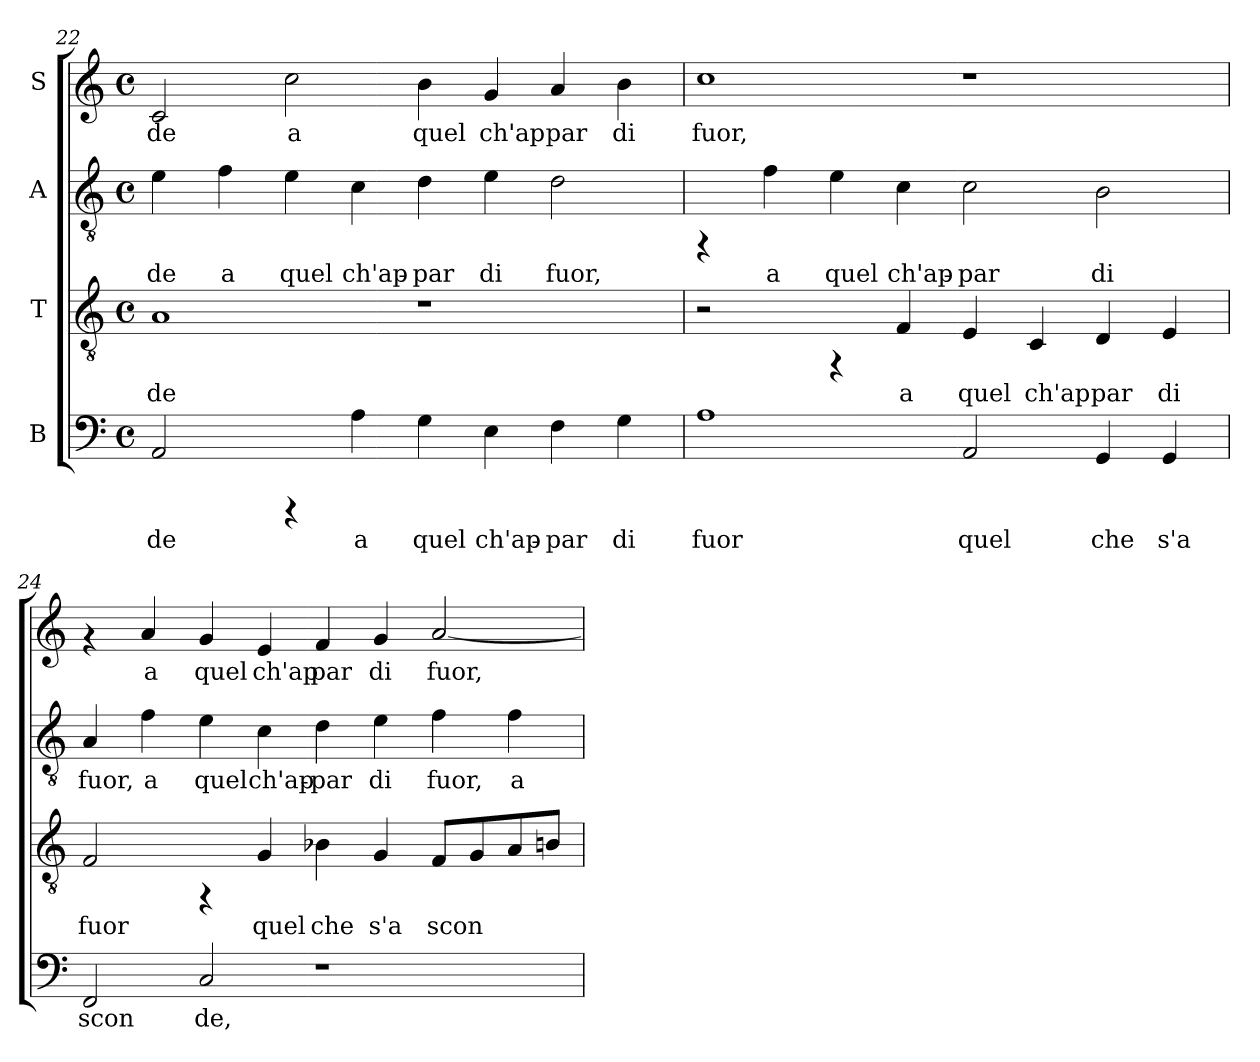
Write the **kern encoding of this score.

**kern	**text	**kern	**text	**kern	**text	**kern	**text
*part4	*part4	*part3	*part3	*part2	*part2	*part1	*part1
*staff4	*staff4	*staff3	*staff3	*staff2	*staff2	*staff1	*staff1
*I"B	*	*I"T	*	*I"A	*	*I"S	*
*clefF4	*	*clefGv2	*	*clefGv2	*	*clefG2	*
*k[]	*	*k[]	*	*k[]	*	*k[]	*
*C:	*	*C:	*	*C:	*	*C:	*
*M4/4	*	*M4/4	*	*M4/4	*	*M4/4	*
*met(c)	*	*met(c)	*	*met(c)	*	*met(c)	*
=22	=22	=22	=22	=22	=22	=22	=22
!	!LO:LY:b:cj	!	!LO:LY:b:cj	!	!LO:LY:b:cj	!	!LO:LY:b:cj
2AA/	-de	1A	-de	4e\	-de	2c/	de
!	!	!	!	!	!LO:LY:b:cj	!	!
.	.	.	.	4f\	a	.	.
!	!	!	!	!	!LO:LY:b:cj	!	!LO:LY:b:cj
4rCCC	.	.	.	4e\	quel	2cc\	a
!	!LO:LY:b:cj	!	!	!	!LO:LY:b:cj	!	!
4A\	a	.	.	4c\	ch'ap-	.	.
!	!LO:LY:b:cj	!	!	!	!LO:LY:b:cj	!	!LO:LY:b:cj
4G\	quel	1r	.	4d\	-par	4b\	quel
!	!LO:LY:b:cj	!	!	!	!LO:LY:b:cj	!	!LO:LY:b:cj
4E\	ch'ap-	.	.	4e\	di	4g/	ch'ap
!	!LO:LY:b:cj	!	!	!	!LO:LY:b:cj	!	!LO:LY:b:cj
4F\	-par	.	.	2d\	fuor,	4a/	par
!	!LO:LY:b:cj	!	!	!	!	!	!LO:LY:b:cj
4G\	di	.	.	.	.	4b\	di
!!LO:LB:g=z
=23	=23	=23	=23	=23	=23	=23	=23
!	!LO:LY:b:cj	!	!	!	!	!	!LO:LY:b:cj
1A	fuor	2r	.	4rFF	.	1cc	fuor,
!	!	!	!	!	!LO:LY:b:cj	!	!
.	.	.	.	4f\	a	.	.
!	!	!	!	!	!LO:LY:b:cj	!	!
.	.	4rFF	.	4e\	quel	.	.
!	!	!	!LO:LY:b:cj	!	!LO:LY:b:cj	!	!
.	.	4F/	a	4c\	ch'ap-	.	.
!	!LO:LY:b:cj	!	!LO:LY:b:cj	!	!LO:LY:b:cj	!	!
2AA/	quel	4E/	quel	2c\	-par	1r	.
!	!	!	!LO:LY:b:cj	!	!	!	!
.	.	4C/	ch'ap	.	.	.	.
!	!LO:LY:b:cj	!	!LO:LY:b:cj	!	!LO:LY:b:cj	!	!
4GG/	che	4D/	par	2B\	di	.	.
!	!LO:LY:b:cj	!	!LO:LY:b:cj	!	!	!	!
4GG/	s'a	4E/	di	.	.	.	.
=24	=24	=24	=24	=24	=24	=24	=24
!	!LO:LY:b:cj	!	!LO:LY:b:cj	!	!LO:LY:b:cj	!	!
2FF/	scon	2F/	fuor	4A/	fuor,	4rf	.
!	!	!	!	!	!LO:LY:b:cj	!	!LO:LY:b:cj
.	.	.	.	4f\	a	4a/	a
!	!LO:LY:b:cj	!	!	!	!LO:LY:b:cj	!	!LO:LY:b:cj
2C/	de,	4rFF	.	4e\	quel	4g/	quel
!	!	!	!LO:LY:b:cj	!	!LO:LY:b:cj	!	!LO:LY:b:cj
.	.	4G/	quel	4c\	ch'ap-	4e/	ch'ap
!	!	!	!LO:LY:b:cj	!	!LO:LY:b:cj	!	!LO:LY:b:cj
1r	.	4B-X\	che	4d\	-par	4f/	par
!	!	!	!LO:LY:b:cj	!	!LO:LY:b:cj	!	!LO:LY:b:cj
.	.	4G/	s'a	4e\	di	4g/	di
!	!	!	!LO:LY:b:cj	!	!LO:LY:b:cj	!	!LO:LY:b:cj
.	.	8F/L	scon	4f\	fuor,	[<2a/	fuor,
!	!	!	!LO:LY:b:cj	!	!	!	!
.	.	8G/	.	.	.	.	.
!	!	!	!LO:LY:b:cj	!	!LO:LY:b:cj	!	!
.	.	8A/	.	4f\	a	.	.
!	!	!	!LO:LY:b:cj	!	!	!	!
.	.	8Bn/J	.	.	.	.	.
=	=	=	=	=	=	=	=
*-	*-	*-	*-	*-	*-	*-	*-
